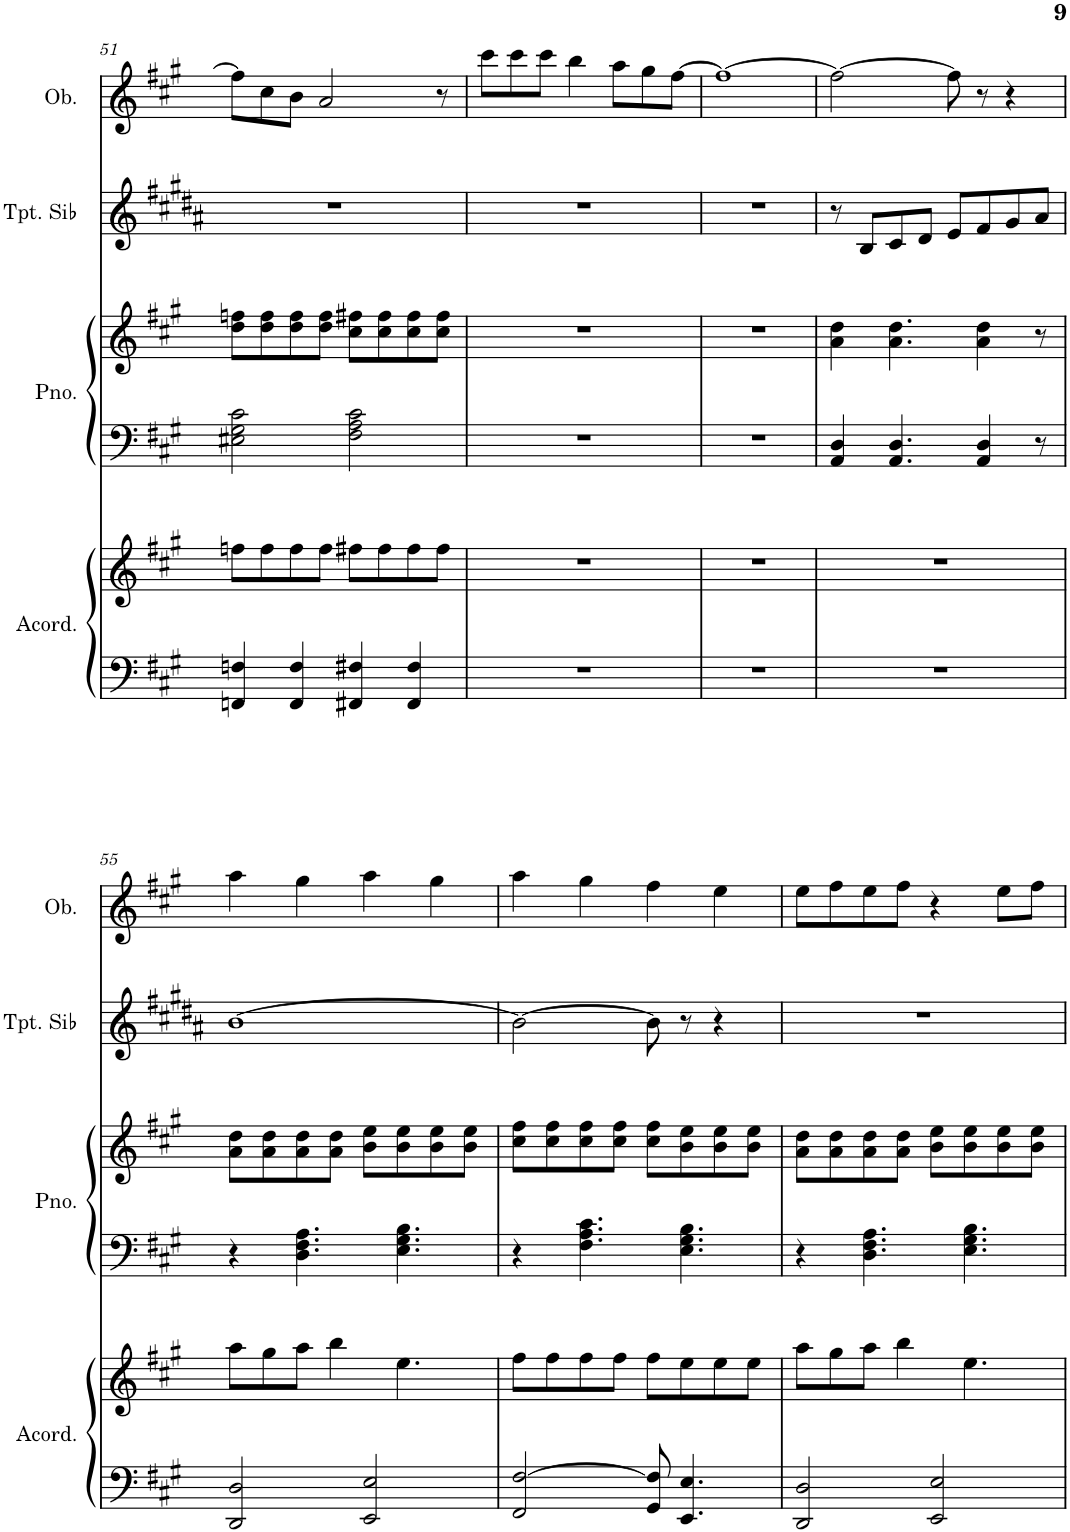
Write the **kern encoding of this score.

**kern	**kern	**kern	**kern	**kern	**kern
*part4	*part4	*part3	*part3	*part2	*part1
*staff6	*staff5	*staff4	*staff3	*staff2	*staff1
*I"Acordeón	*	*I"Piano	*	*I"Trompeta en Sib	*I"Oboe
*I'Acord.	*	*I'Pno.	*	*I'Tpt. Sib	*I'Ob.
!!LO:PB:g=z
*clefF4	*clefG2	*clefF4	*clefG2	*clefG2	*clefG2
*	*	*	*	*Trd1c2	*
*k[f#c#g#]	*k[f#c#g#]	*k[f#c#g#]	*k[f#c#g#]	*k[f#c#g#d#a#]	*k[f#c#g#]
*M4/4	*M4/4	*M4/4	*M4/4	*M4/4	*M4/4
=51	=51	=51	=51	=51	=51
4FFn/ 4Fn/	8ffn\L	2E#X\ 2G#\ 2c#\	8dd\ 8ffn\L	1r	8ff#\L]
.	8ff\	.	8dd\ 8ff\	.	8cc#\
4FF/ 4F/	8ff\	.	8dd\ 8ff\	.	8b\J
.	8ff\J	.	8dd\ 8ff\J	.	2a/
4FF#X/ 4F#X/	8ff#X\L	2F#\ 2A\ 2c#\	8cc#\ 8ff#X\L	.	.
.	8ff#\	.	8cc#\ 8ff#\	.	.
4FF#/ 4F#/	8ff#\	.	8cc#\ 8ff#\	.	.
.	8ff#\J	.	8cc#\ 8ff#\J	.	8r
=52	=52	=52	=52	=52	=52
1r	1r	1r	1r	1r	8ccc#\L
.	.	.	.	.	8ccc#\
.	.	.	.	.	8ccc#\J
.	.	.	.	.	4bb\
.	.	.	.	.	8aa\L
.	.	.	.	.	8gg#\
.	.	.	.	.	[8ff#\J
=53	=53	=53	=53	=53	=53
1r	1r	1r	1r	1r	1ff#_
=54	=54	=54	=54	=54	=54
1r	1r	4AA/ 4D/	4a\ 4dd\	8r	2ff#\_
.	.	.	.	8B/L	.
.	.	4.AA/ 4.D/	4.a\ 4.dd\	8c#/	.
.	.	.	.	8d#/J	.
.	.	.	.	8e/L	8ff#\]
.	.	4AA/ 4D/	4a\ 4dd\	8f#/	8r
.	.	.	.	8g#/	4r
.	.	8r	8r	8a#/J	.
!!LO:LB:g=z
=55	=55	=55	=55	=55	=55
2DD/ 2D/	8aa\L	4r	8a\ 8dd\L	[1b	4aa\
.	8gg#\	.	8a\ 8dd\	.	.
.	8aa\J	4.D\ 4.F#\ 4.A\	8a\ 8dd\	.	4gg#\
.	4bb\	.	8a\ 8dd\J	.	.
2EE/ 2E/	.	.	8b\ 8ee\L	.	4aa\
.	4.ee\	4.E\ 4.G#\ 4.B\	8b\ 8ee\	.	.
.	.	.	8b\ 8ee\	.	4gg#\
.	.	.	8b\ 8ee\J	.	.
=56	=56	=56	=56	=56	=56
2FF#/ [2F#/	8ff#\L	4r	8cc#\ 8ff#\L	2b\_	4aa\
.	8ff#\	.	8cc#\ 8ff#\	.	.
.	8ff#\	4.F#\ 4.A\ 4.c#\	8cc#\ 8ff#\	.	4gg#\
.	8ff#\J	.	8cc#\ 8ff#\J	.	.
8GG#/ 8F#/]	8ff#\L	.	8cc#\ 8ff#\L	8b\]	4ff#\
4.EE/ 4.E/	8ee\	4.E\ 4.G#\ 4.B\	8b\ 8ee\	8r	.
.	8ee\	.	8b\ 8ee\	4r	4ee\
.	8ee\J	.	8b\ 8ee\J	.	.
=57	=57	=57	=57	=57	=57
2DD/ 2D/	8aa\L	4r	8a\ 8dd\L	1r	8ee\L
.	8gg#\	.	8a\ 8dd\	.	8ff#\
.	8aa\J	4.D\ 4.F#\ 4.A\	8a\ 8dd\	.	8ee\
.	4bb\	.	8a\ 8dd\J	.	8ff#\J
2EE/ 2E/	.	.	8b\ 8ee\L	.	4r
.	4.ee\	4.E\ 4.G#\ 4.B\	8b\ 8ee\	.	.
.	.	.	8b\ 8ee\	.	8ee\L
.	.	.	8b\ 8ee\J	.	8ff#\J
=	=	=	=	=	=
*-	*-	*-	*-	*-	*-
